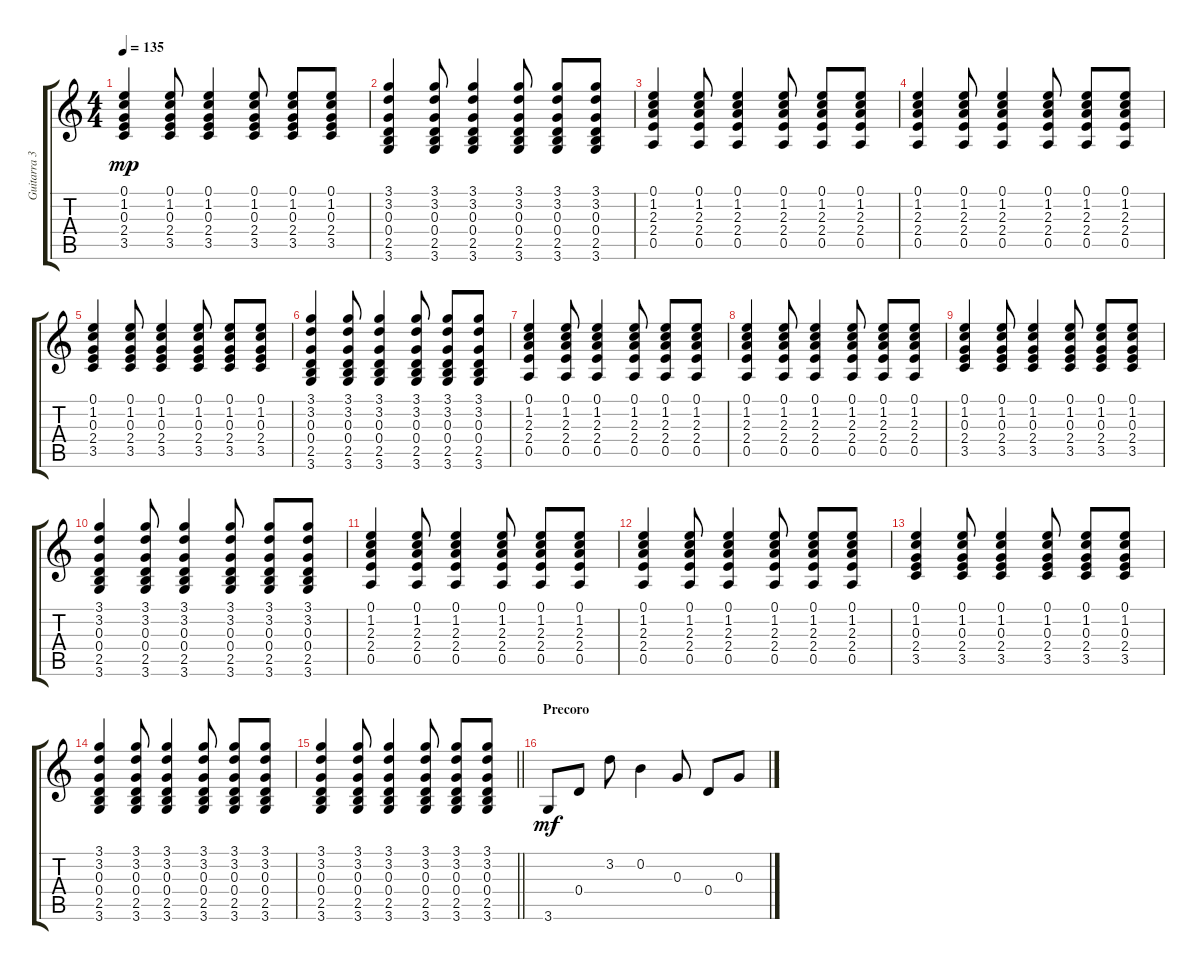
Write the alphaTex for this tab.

\track ("Guitarra 3" "Guitarra 3") {instrument acousticguitarsteel}
\staff {score tabs}
\tuning (E4 B3 G3 D3 A2 E2) {hide}
\ts (4 4)
\tempo 135
\clef g2
\ks c
(0.1 1.2 0.3 2.4 3.5).4{dy mp} (0.1 1.2 0.3 2.4 3.5).8 (0.1 1.2 0.3 2.4 3.5).4 (0.1 1.2 0.3 2.4 3.5).8 (0.1 1.2 0.3 2.4 3.5).8 (0.1 1.2 0.3 2.4 3.5).8 |
(3.1 3.2 0.3 0.4 2.5 3.6).4 (3.1 3.2 0.3 0.4 2.5 3.6).8 (3.1 3.2 0.3 0.4 2.5 3.6).4 (3.1 3.2 0.3 0.4 2.5 3.6).8 (3.1 3.2 0.3 0.4 2.5 3.6).8 (3.1 3.2 0.3 0.4 2.5 3.6).8 |
(0.1 1.2 2.3 2.4 0.5).4 (0.1 1.2 2.3 2.4 0.5).8 (0.1 1.2 2.3 2.4 0.5).4 (0.1 1.2 2.3 2.4 0.5).8 (0.1 1.2 2.3 2.4 0.5).8 (0.1 1.2 2.3 2.4 0.5).8 |
(0.1 1.2 2.3 2.4 0.5).4 (0.1 1.2 2.3 2.4 0.5).8 (0.1 1.2 2.3 2.4 0.5).4 (0.1 1.2 2.3 2.4 0.5).8 (0.1 1.2 2.3 2.4 0.5).8 (0.1 1.2 2.3 2.4 0.5).8 |
(0.1 1.2 0.3 2.4 3.5).4 (0.1 1.2 0.3 2.4 3.5).8 (0.1 1.2 0.3 2.4 3.5).4 (0.1 1.2 0.3 2.4 3.5).8 (0.1 1.2 0.3 2.4 3.5).8 (0.1 1.2 0.3 2.4 3.5).8 |
(3.1 3.2 0.3 0.4 2.5 3.6).4 (3.1 3.2 0.3 0.4 2.5 3.6).8 (3.1 3.2 0.3 0.4 2.5 3.6).4 (3.1 3.2 0.3 0.4 2.5 3.6).8 (3.1 3.2 0.3 0.4 2.5 3.6).8 (3.1 3.2 0.3 0.4 2.5 3.6).8 |
(0.1 1.2 2.3 2.4 0.5).4 (0.1 1.2 2.3 2.4 0.5).8 (0.1 1.2 2.3 2.4 0.5).4 (0.1 1.2 2.3 2.4 0.5).8 (0.1 1.2 2.3 2.4 0.5).8 (0.1 1.2 2.3 2.4 0.5).8 |
(0.1 1.2 2.3 2.4 0.5).4 (0.1 1.2 2.3 2.4 0.5).8 (0.1 1.2 2.3 2.4 0.5).4 (0.1 1.2 2.3 2.4 0.5).8 (0.1 1.2 2.3 2.4 0.5).8 (0.1 1.2 2.3 2.4 0.5).8 |
(0.1 1.2 0.3 2.4 3.5).4 (0.1 1.2 0.3 2.4 3.5).8 (0.1 1.2 0.3 2.4 3.5).4 (0.1 1.2 0.3 2.4 3.5).8 (0.1 1.2 0.3 2.4 3.5).8 (0.1 1.2 0.3 2.4 3.5).8 |
(3.1 3.2 0.3 0.4 2.5 3.6).4 (3.1 3.2 0.3 0.4 2.5 3.6).8 (3.1 3.2 0.3 0.4 2.5 3.6).4 (3.1 3.2 0.3 0.4 2.5 3.6).8 (3.1 3.2 0.3 0.4 2.5 3.6).8 (3.1 3.2 0.3 0.4 2.5 3.6).8 |
(0.1 1.2 2.3 2.4 0.5).4 (0.1 1.2 2.3 2.4 0.5).8 (0.1 1.2 2.3 2.4 0.5).4 (0.1 1.2 2.3 2.4 0.5).8 (0.1 1.2 2.3 2.4 0.5).8 (0.1 1.2 2.3 2.4 0.5).8 |
(0.1 1.2 2.3 2.4 0.5).4 (0.1 1.2 2.3 2.4 0.5).8 (0.1 1.2 2.3 2.4 0.5).4 (0.1 1.2 2.3 2.4 0.5).8 (0.1 1.2 2.3 2.4 0.5).8 (0.1 1.2 2.3 2.4 0.5).8 |
(0.1 1.2 0.3 2.4 3.5).4 (0.1 1.2 0.3 2.4 3.5).8 (0.1 1.2 0.3 2.4 3.5).4 (0.1 1.2 0.3 2.4 3.5).8 (0.1 1.2 0.3 2.4 3.5).8 (0.1 1.2 0.3 2.4 3.5).8 |
(3.1 3.2 0.3 0.4 2.5 3.6).4 (3.1 3.2 0.3 0.4 2.5 3.6).8 (3.1 3.2 0.3 0.4 2.5 3.6).4 (3.1 3.2 0.3 0.4 2.5 3.6).8 (3.1 3.2 0.3 0.4 2.5 3.6).8 (3.1 3.2 0.3 0.4 2.5 3.6).8 |
\barLineRight lightlight
(3.1 3.2 0.3 0.4 2.5 3.6).4 (3.1 3.2 0.3 0.4 2.5 3.6).8 (3.1 3.2 0.3 0.4 2.5 3.6).4 (3.1 3.2 0.3 0.4 2.5 3.6).8 (3.1 3.2 0.3 0.4 2.5 3.6).8 (3.1 3.2 0.3 0.4 2.5 3.6).8 |
\section ("" "Precoro")
3.6.8{dy mf} 0.4.8 3.2.8 0.2.4 0.3.8 0.4.8 0.3.8
